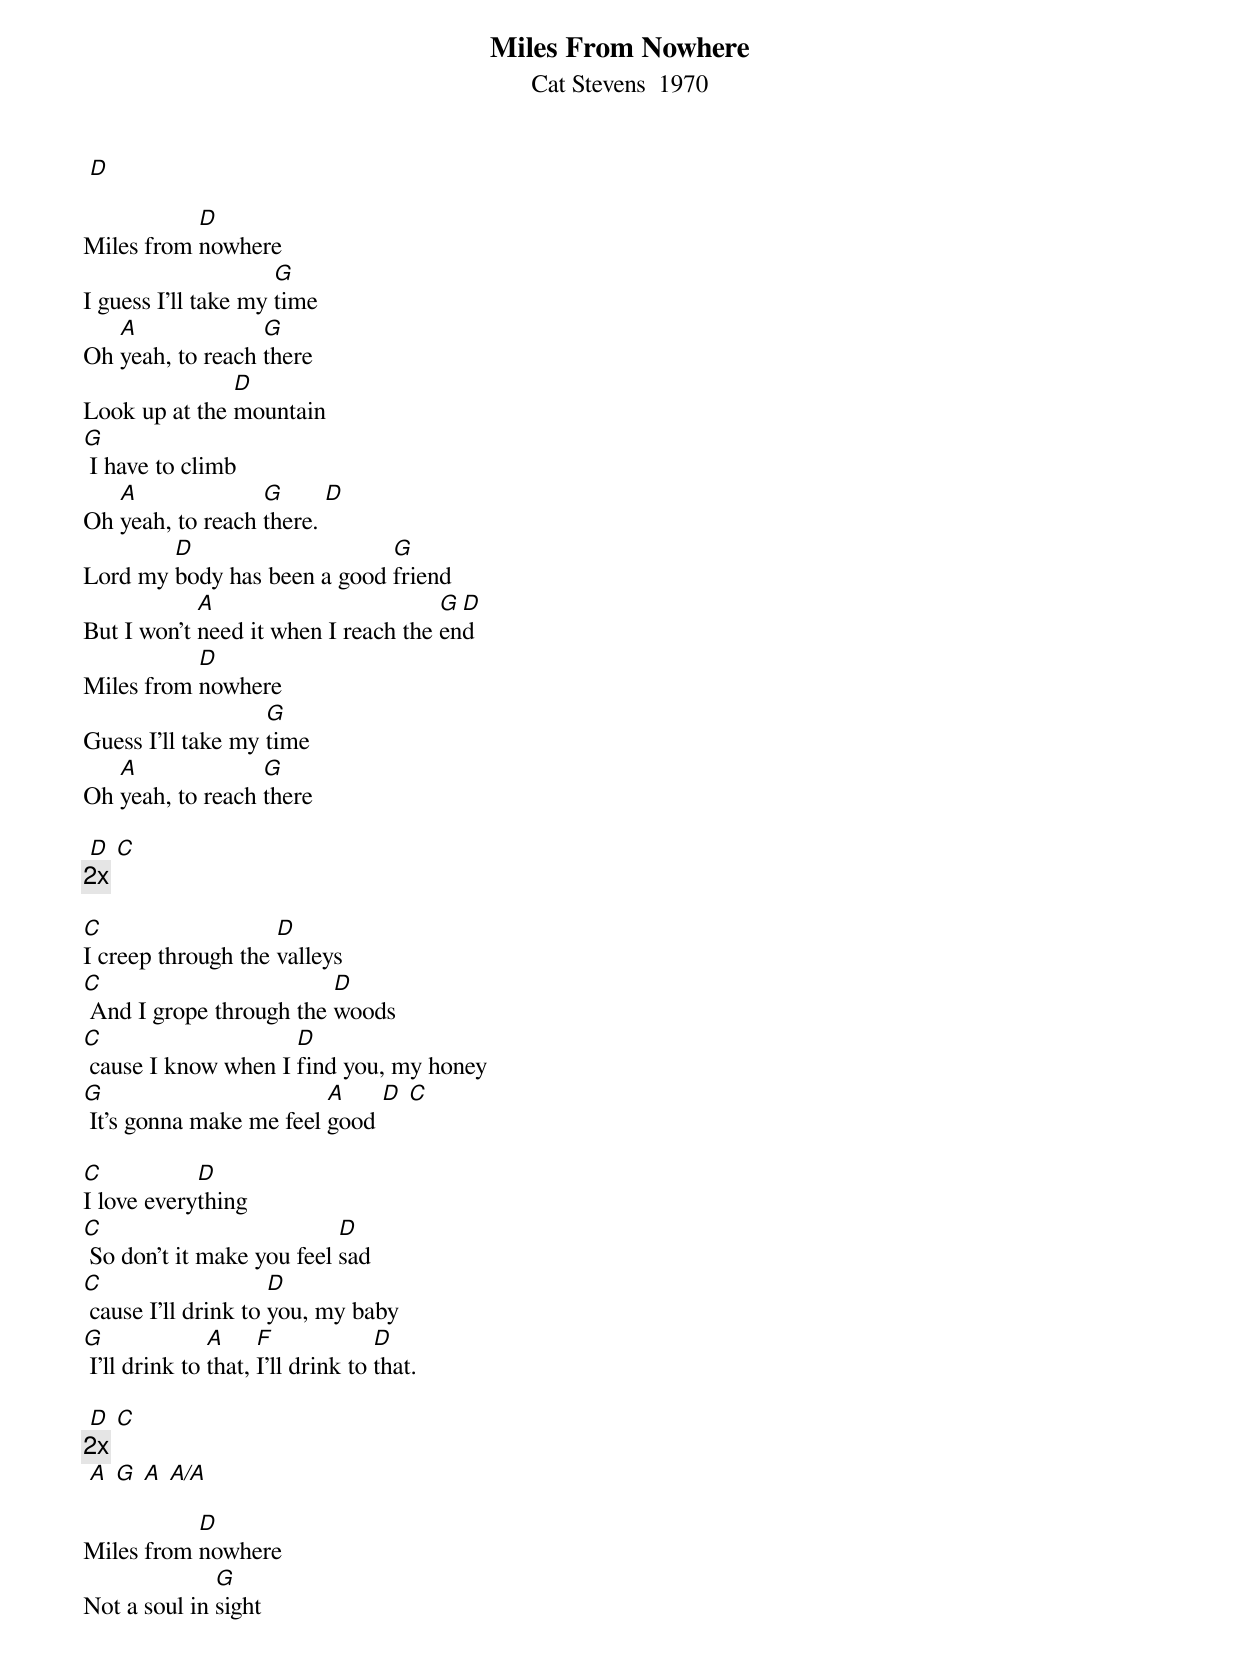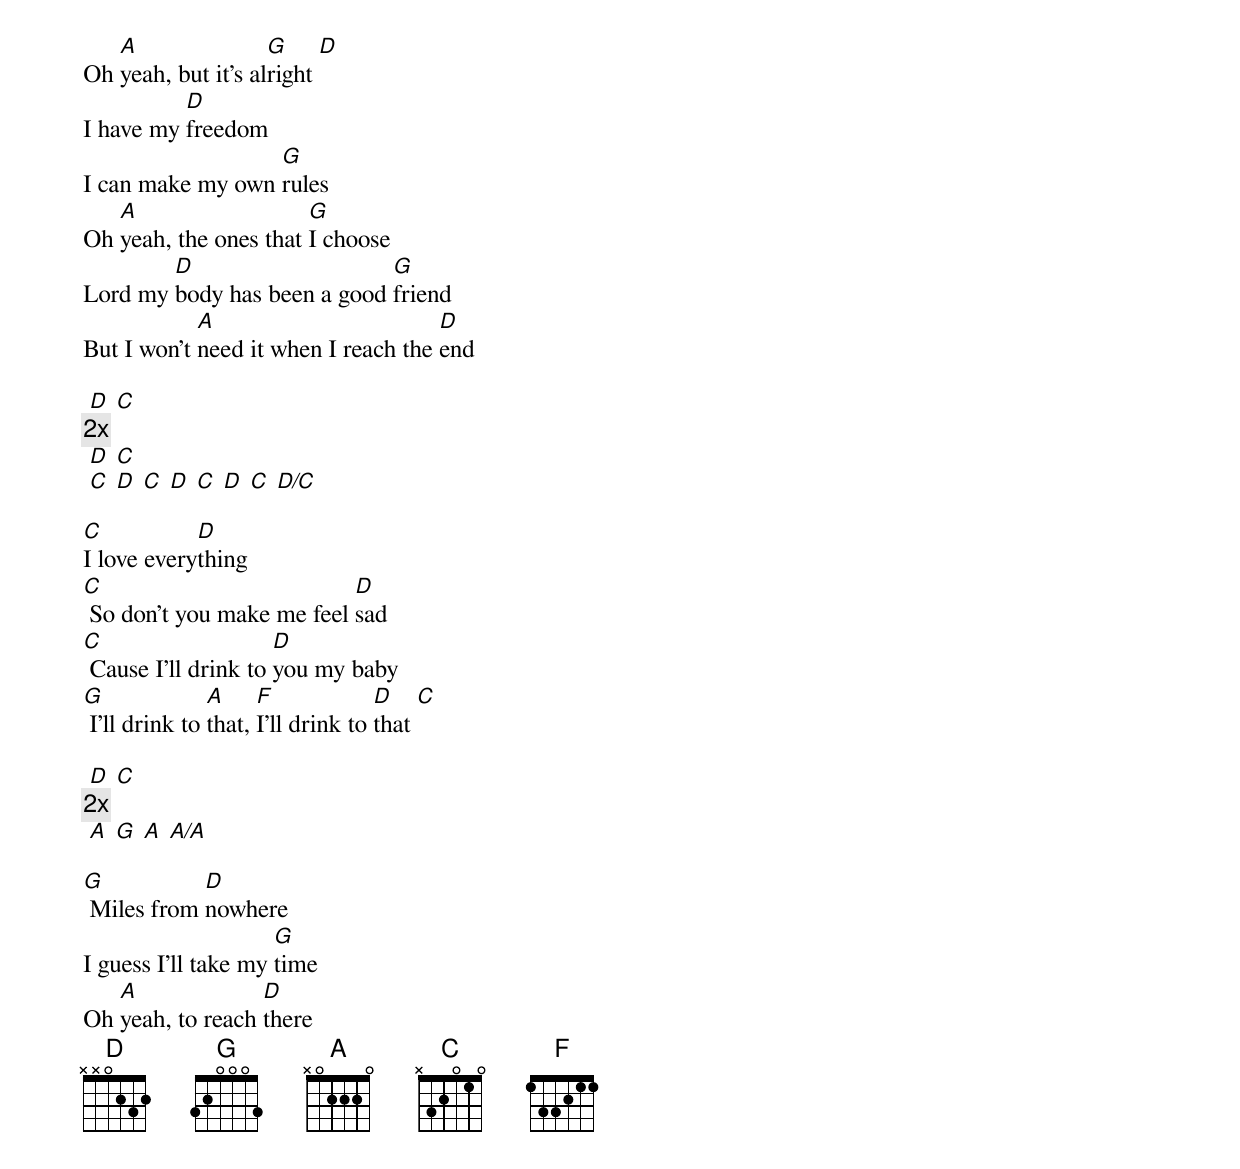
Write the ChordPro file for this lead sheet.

{title: Miles From Nowhere}
{subtitle: Cat Stevens  1970 }

 [D]

Miles from [D]nowhere
I guess I'll take my [G]time
Oh [A]yeah, to reach [G]there
Look up at the [D]mountain
[G] I have to climb
Oh [A]yeah, to reach [G]there. [D]
Lord my [D]body has been a good [G]friend
But I won't [A]need it when I reach the [G]en[D]d
Miles from [D]nowhere
Guess I'll take my [G]time
Oh [A]yeah, to reach [G]there

 [D] [C]
{c:2x}

[C]I creep through the [D]valleys
[C] And I grope through the [D]woods
[C] cause I know when I [D]find you, my honey
[G] It's gonna make me feel [A]good [D] [C]

[C]I love every[D]thing
[C] So don't it make you feel [D]sad
[C] cause I'll drink to [D]you, my baby
[G] I'll drink to [A]that, [F]I'll drink to [D]that.

 [D] [C]
{c:2x}
 [A] [G] [A] [A/A]

Miles from [D]nowhere
Not a soul in [G]sight
Oh [A]yeah, but it's al[G]right [D]
I have my [D]freedom
I can make my own [G]rules
Oh [A]yeah, the ones that [G]I choose
Lord my [D]body has been a good [G]friend
But I won't [A]need it when I reach the [D]end

 [D] [C]
{c:2x}
 [D] [C]
 [C] [D] [C] [D] [C] [D] [C] [D/C]

[C]I love every[D]thing
[C] So don't you make me feel [D]sad
[C] Cause I'll drink to [D]you my baby
[G] I'll drink to [A]that, [F]I'll drink to [D]that [C]

 [D] [C]
{c:2x}
 [A] [G] [A] [A/A]

[G] Miles from [D]nowhere
I guess I'll take my [G]time
Oh [A]yeah, to reach [D]there
